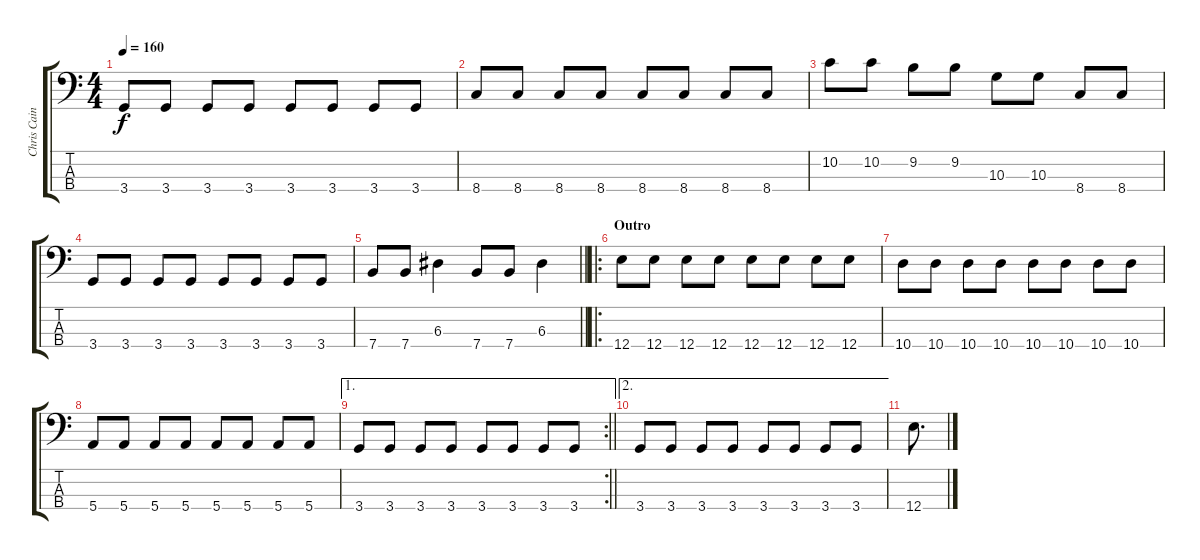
\track ("Chris Cain" "Chris Cain") {instrument electricbasspick}
\staff {score tabs}
\tuning (G2 D2 A1 E1) {hide}
\ts (4 4)
\tempo 160
\clef f4
\ks c
3.4.8{dy f} 3.4.8 3.4.8 3.4.8 3.4.8 3.4.8 3.4.8 3.4.8 |
8.4.8 8.4.8 8.4.8 8.4.8 8.4.8 8.4.8 8.4.8 8.4.8 |
10.2.8 10.2.8 9.2.8 9.2.8 10.3.8 10.3.8 8.4.8 8.4.8 |
3.4.8 3.4.8 3.4.8 3.4.8 3.4.8 3.4.8 3.4.8 3.4.8 |
\barLineRight lightlight
7.4.8 7.4.8 6.3.4 7.4.8 7.4.8 6.3.4 |
\ro
\section ("" "Outro")
12.4.8 12.4.8 12.4.8 12.4.8 12.4.8 12.4.8 12.4.8 12.4.8 |
10.4.8 10.4.8 10.4.8 10.4.8 10.4.8 10.4.8 10.4.8 10.4.8 |
5.4.8 5.4.8 5.4.8 5.4.8 5.4.8 5.4.8 5.4.8 5.4.8 |
\ae 1
\rc 2
\barLineRight lightlight
3.4.8 3.4.8 3.4.8 3.4.8 3.4.8 3.4.8 3.4.8 3.4.8 |
\ae 2
3.4.8 3.4.8 3.4.8 3.4.8 3.4.8 3.4.8 3.4.8 3.4.8 |
12.4.8{d}
